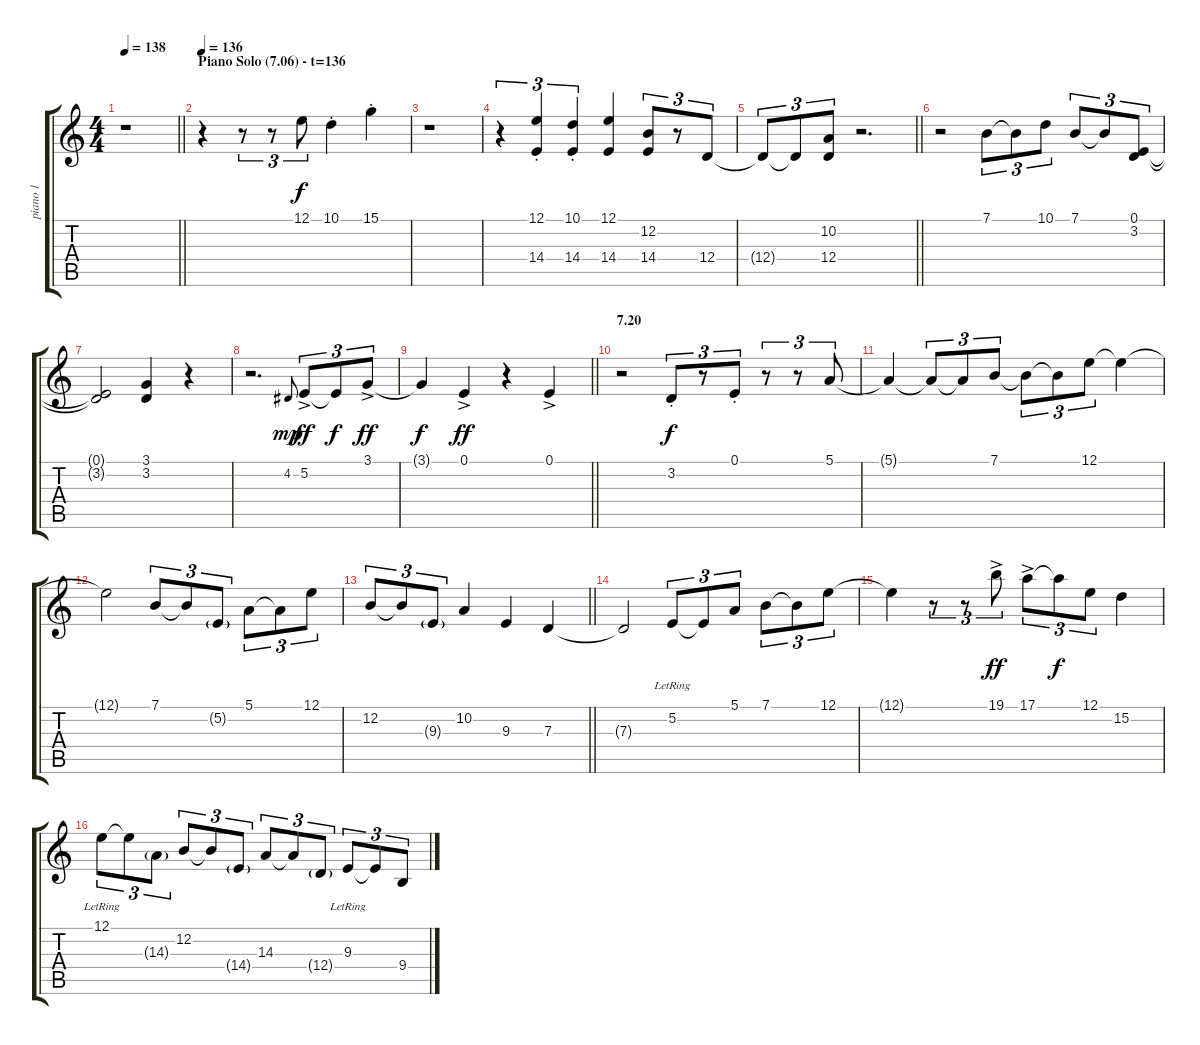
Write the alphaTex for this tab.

\track ("piano 1" "piano 1") {instrument acousticgrandpiano}
\staff {score tabs}
\tuning (E4 B3 G3 D3 A2 E2) {hide}
\ts (4 4)
\tempo 138
\clef g2
\barLineRight lightlight
\ks c
r.1{dy f} |
\section ("" "Piano Solo (7.06) - t=136")
\tempo 136
r.4 r.8{tu (3 2)} r.8{tu (3 2)} 12.1.8{tu (3 2)} 10.1{st}.4 15.1{st}.4 |
r.1 |
r.4{tu (3 2)} (12.1{st} 14.4{st}).4{tu (3 2)} (10.1{st} 14.4{st}).4{tu (3 2)} (12.1 14.4).4 (12.2 14.4).8{tu (3 2)} r.8{tu (3 2)} 12.4.8{tu (3 2)} |
\barLineRight lightlight
12.4{t}.8{tu (3 2)} 12.4{t}.8{tu (3 2)} (10.2 12.4).8{tu (3 2)} r.2{d} |
r.2 7.1.8{tu (3 2)} 7.1{t}.8{tu (3 2)} 10.1.8{tu (3 2)} 7.1.8{tu (3 2)} 7.1{t}.8{tu (3 2)} (0.1 3.2).8{tu (3 2)} |
(0.1{t} 3.2{t}).2 (3.1 3.2).4 r.4 |
r.2{d} 4.2.8{gr onbeat dy mp} 5.2{ac}.8{tu (3 2) dy ff} 5.2{t}.8{tu (3 2) dy f} 3.1{ac}.8{tu (3 2) dy ff} |
\barLineRight lightlight
3.1{t}.4{dy f} 0.1{ac}.4{dy ff} r.4 0.1{ac}.4 |
\section ("" "7.20")
r.2 3.2{st}.8{tu (3 2) dy f} r.8{tu (3 2)} 0.1{st}.8{tu (3 2)} r.8{tu (3 2)} r.8{tu (3 2)} 5.1.8{tu (3 2)} |
5.1{t}.4 5.1{t}.8{tu (3 2)} 5.1{t}.8{tu (3 2)} 7.1.8{tu (3 2)} 7.1{t}.8{tu (3 2)} 7.1{t}.8{tu (3 2)} 12.1.8{tu (3 2)} 12.1{t}.4 |
12.1{t}.2 7.1.8{tu (3 2)} 7.1{t}.8{tu (3 2)} 5.2{g}.8{tu (3 2)} 5.1.8{tu (3 2)} 5.1{t}.8{tu (3 2)} 12.1.8{tu (3 2)} |
\barLineRight lightlight
12.2.8{tu (3 2)} 12.2{t}.8{tu (3 2)} 9.3{g}.8{tu (3 2)} 10.2.4 9.3.4 7.3.4 |
7.3{t}.2 5.2{lr}.8{tu (3 2)} 5.2{t}.8{tu (3 2)} 5.1.8{tu (3 2)} 7.1.8{tu (3 2)} 7.1{t}.8{tu (3 2)} 12.1.8{tu (3 2)} |
12.1{t}.4 r.8{tu (3 2)} r.8{tu (3 2)} 19.1{ac}.8{tu (3 2) dy ff} 17.1{ac}.8{tu (3 2)} 17.1{t}.8{tu (3 2) dy f} 12.1.8{tu (3 2)} 15.2.4 |
12.1{lr}.8{tu (3 2)} 12.1{t}.8{tu (3 2)} 14.3{g}.8{tu (3 2)} 12.2.8{tu (3 2)} 12.2{t}.8{tu (3 2)} 14.4{g}.8{tu (3 2)} 14.3.8{tu (3 2)} 14.3{t}.8{tu (3 2)} 12.4{g}.8{tu (3 2)} 9.3{lr}.8{tu (3 2)} 9.3{t}.8{tu (3 2)} 9.4.8{tu (3 2)}
